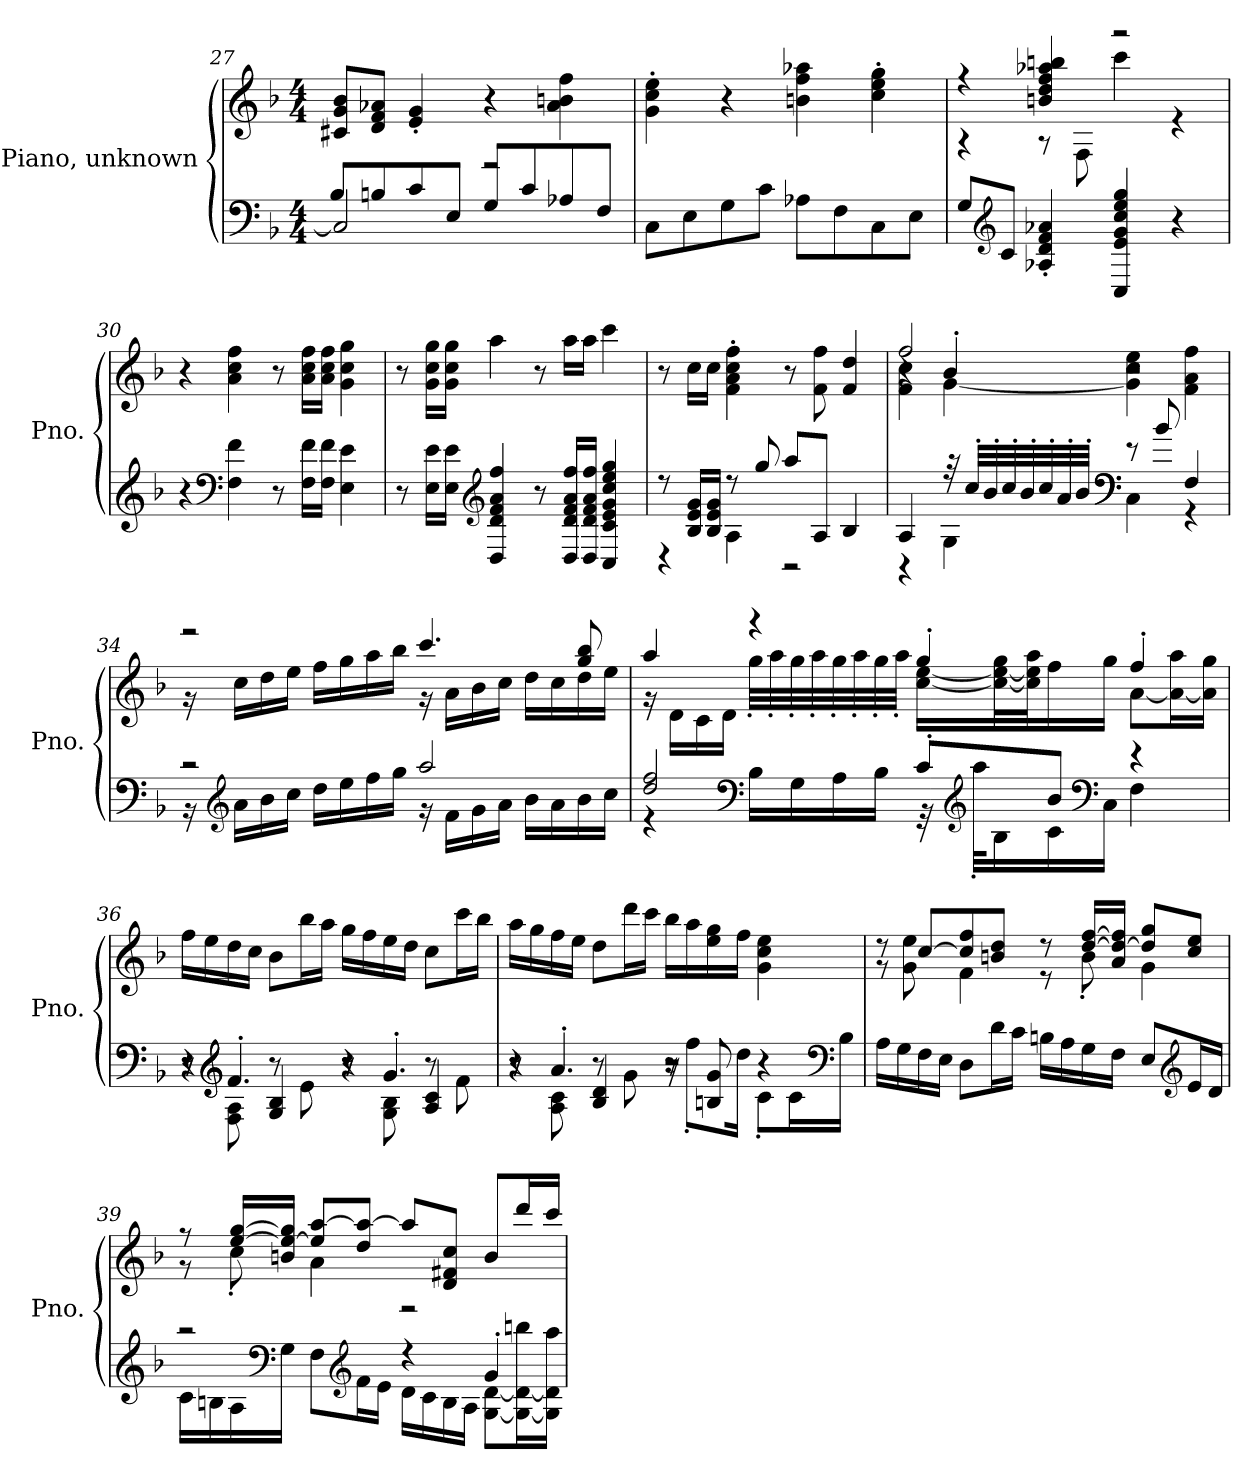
**kern	**kern
*part1	*part1
*staff2	*staff1
*I"Piano, unknown	*
*I'Pno.	*
!!LO:LB:g=z
*clefF4	*clefG2
*k[b-]	*k[b-]
*M4/4	*M4/4
=27	=27
*^	*
2C/]	8B-/L	8c#X/ 8g/ 8b-/L
.	8Bn/	8d/ 8f/ 8a-X/J
.	8c/	4e/' 4g/'
.	8E/J	.
2r	8G/L	4r
.	8c/	.
.	8A-X/	4a-\ 4bn\ 4ff\
.	8F/J	.
*v	*v	*
=28	=28
8C\L	4g\' 4cc\' 4ee\'
8E\	.
8G\	4r
8c\J	.
8A-X\L	4bn\ 4ff\ 4aa-X\
8F\	.
8C\	4cc\' 4ee\' 4gg\'
8E\J	.
=29	=29
*	*^
8G/L	4r	4r
*clefG2	*	*
8c/J	.	.
4A-X/' 4d/' 4f/' 4a-X/'	4bn/ 4dd/ 4ff/ 4aa-X/ 4bbn/	8r
.	.	8F\
4C/ 4e/ 4g/ 4cc/ 4ee/ 4gg/	2r	4ccc\
4r	.	4r
*	*v	*v
=30	=30
4r	4r
*clefF4	*
4F\ 4f\	4a\ 4cc\ 4ff\
8r	8r
16F\ 16f\LL	16a\ 16cc\ 16ff\LL
16F\ 16f\JJ	16a\ 16cc\ 16ff\JJ
4E\ 4e\	4g\ 4cc\ 4gg\
!!LO:LB:g=z
=31	=31
8r	8r
16E\ 16e\LL	16g\ 16cc\ 16gg\LL
16E\ 16e\JJ	16g\ 16cc\ 16gg\JJ
*clefG2	*
4D/ 4d/ 4f/ 4a/ 4ff/	4aa\
8r	8r
16D/ 16d/ 16f/ 16a/ 16ff/LL	16aa\LL
16D/ 16d/ 16f/ 16a/ 16ff/JJ	16aa\JJ
4C/ 4c/ 4e/ 4g/ 4cc/ 4ee/ 4gg/	4ccc\
=32	=32
*^	*
8r	4r	8r
16B-/ 16e/ 16g/LL	.	16cc\LL
16B-/ 16e/ 16g/JJ	.	16cc\JJ
8r	4A\	4f\' 4a\' 4cc\' 4ff\'
8gg/	.	.
8aa/L	2r	8r
8A/J	.	8f\ 8ff\
4B-/	.	4f/ 4dd/
=33	=33	=33
*	*	*^
*	*	*	*^
4A/	4r	2ff/	4f\ 4cc\	4r
32r	4G\	.	[4g\	4b-'/
32cc'/LLL	.	.	.	.
32b-'/	.	.	.	.
32cc'/	.	.	.	.
32b-'/	.	.	.	.
32cc'/	.	.	.	.
32a'/	.	.	.	.
32b-'/JJJ	.	.	.	.
*clefF4	*	*	*	*
8r	4C\	2r	4g\] 4cc\ 4ee\	2r
8b-/	.	.	.	.
4F/	4r	.	4f\ 4a\ 4ff\	.
*	*	*	*v	*v
!!LO:LB:g=z
=34	=34	=34	=34
2r	16r	2r	16r
*clefG2	*	*	*
.	16a\LL	.	16cc\LL
.	16b-\	.	16dd\
.	16cc\JJ	.	16ee\JJ
.	16dd\LL	.	16ff\LL
.	16ee\	.	16gg\
.	16ff\	.	16aa\
.	16gg\JJ	.	16bb-\JJ
2aa/	16r	4.ccc/	16r
.	16f\LL	.	16a\LL
.	16g\	.	16b-\
.	16a\JJ	.	16cc\JJ
.	16b-\LL	.	16dd\LL
.	16a\	.	16cc\
.	16b-\	8gg/ 8bb-/	16dd\
.	16cc\JJ	.	16ee\JJ
=35	=35	=35	=35
2dd/ 2ff/	4r	4aa/	16r
.	.	.	16d\LL
.	.	.	16c\
.	.	.	16d\JJ
*clefF4	*	*	*
.	16B-\LL	4r	32gg'\LLL
.	.	.	32aa'\
.	16G\	.	32gg'\
.	.	.	32aa'\
.	16A\	.	32gg'\
.	.	.	32aa'\
.	16B-\JJ	.	32gg'\
.	.	.	32aa'\JJJ
8c'/L	32r	4gg'/	[16cc\ [16ee\LL
*clefG2	*	*	*
.	32aa'\KLL	.	.
.	16B-\	.	32cc\_ 32ee\_ 32gg\L
.	.	.	32cc\] 32ee\] 32aa\J
8b-/J	16c\	.	16ff\
*clefF4	*	*	*
.	16C\JJ	.	16gg\JJ
4r	4F\	4ff'/	[8a\L
.	.	.	16a\_ 16aa\L
.	.	.	16a\] 16gg\JJ
*	*	*v	*v
!!LO:LB:g=z
=36	=36	=36
*	*^	*
8r	8r	4r	16ff\LL
.	.	.	16ee\
*clefG2	*	*	*
4.f'/	8F\ 8A\	.	16dd\
.	.	.	16cc\JJ
.	8r	4G/ 4B-/	8b-\L
.	8e\	.	16bb-\L
.	.	.	16aa\JJ
8r	8r	4r	16gg\LL
.	.	.	16ff\
4.g'/	8G\ 8B-\	.	16ee\
.	.	.	16dd\JJ
.	8r	4A/ 4c/	8cc\L
.	8f\	.	16ccc\L
.	.	.	16bb-\JJ
=37	=37	=37	=37
8r	8r	4r	16aa\LL
.	.	.	16gg\
4.a'/	8A\ 8c\	.	16ff\
.	.	.	16ee\JJ
.	8r	4B-/ 4d/	8dd\L
.	8g\	.	16ddd\L
.	.	.	16ccc\JJ
2r	16r	8r	16bb-\LL
.	8ff'\L	.	16aa\
.	.	8Bn/ 8g/	16ee\ 16gg\
.	16dd\Jk	.	16ff\JJ
.	8c'\L	4r	4g\ 4cc\ 4ee\
.	16c\L	.	.
*clefF4	*	*	*
.	16B\JJ	.	.
*v	*v	*v	*
!!LO:LB:g=z
=38	=38
*	*^
16A\LL	8r	8r
16G\	.	.
16F\	[8cc/L	8g\ 8ee\
16E\JJ	.	.
8D\L	8cc/] 8ff/	4f\
16d\L	8bn/ 8dd/J	.
16c\JJ	.	.
16Bn\LL	8r	8r
16A\	.	.
16G\	[16dd/ [16ff/LL	8b'\
16F\JJ	16a/ 16dd/_ 16ff/]JJ	.
8E/L	8dd/] 8gg/L	4g\
*clefG2	*	*
16e/L	8cc/ 8ee/J	.
16d/JJ	.	.
=39	=39	=39
*^	*	*
2r	16c\LL	8r	8r
.	16Bn\	.	.
.	16A\	[16ee/ [16gg/LL	8cc'\
*clefF4	*	*	*
.	16G\JJ	16bn/ 16ee/_ 16gg/]JJ	.
.	8F\L	8ee/] [8aa/L	4a\
*clefG2	*	*	*
.	16f\L	8dd/ 8aa/_J	.
.	16e\JJ	.	.
4r	16d\LL	8aa/L]	2r
.	16c\	.	.
.	16B\	8d/ 8f#X/ 8cc/J	.
.	16A\JJ	.	.
4g'/	[8G\ [8d\L	8b/L	.
.	16G\_ 16d\_ 16bbn\L	16ddd/L	.
.	16G\] 16d\] 16aa\JJ	16ccc/JJ	.
*v	*v	*	*
*	*v	*v
=	=
*-	*-
